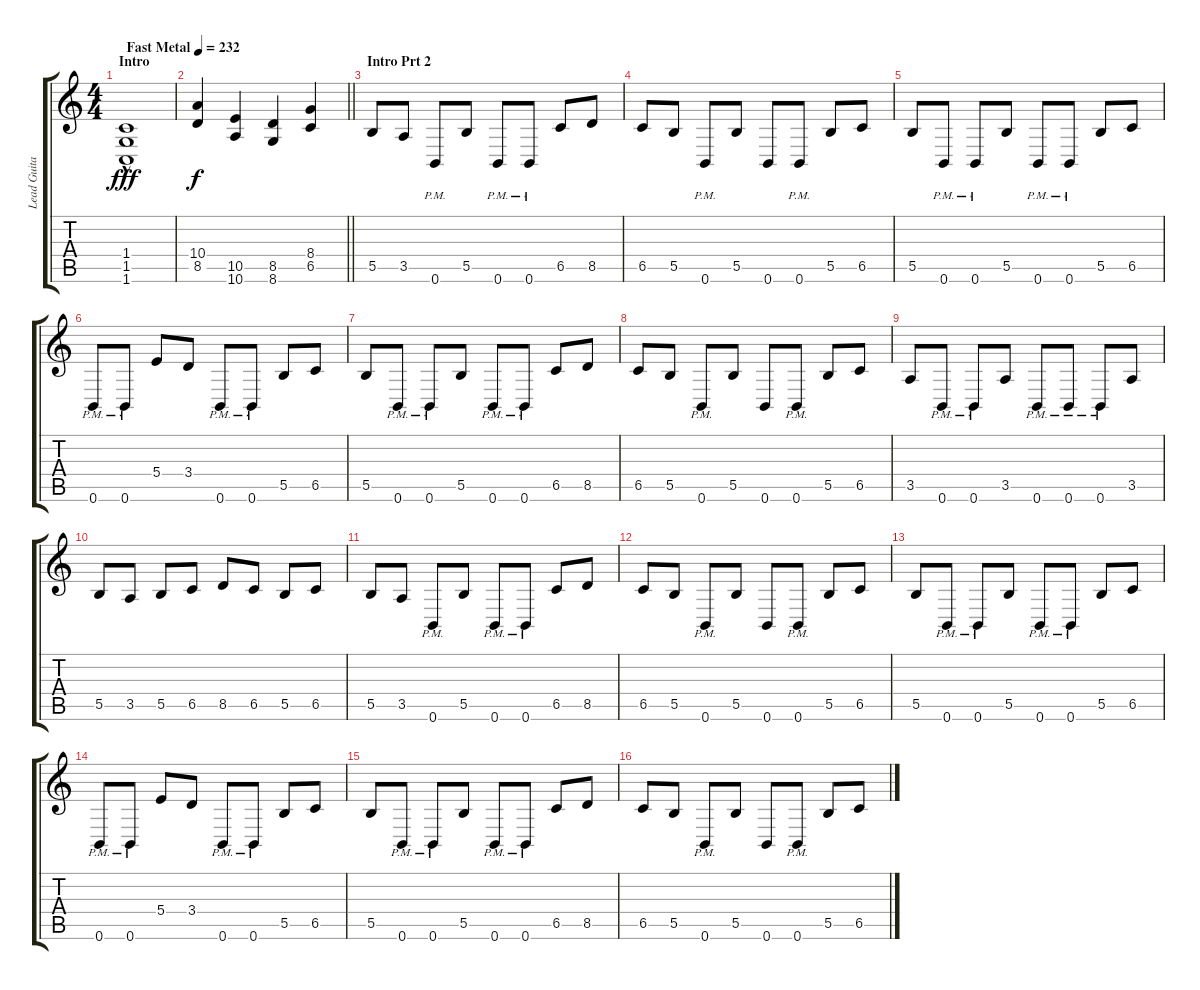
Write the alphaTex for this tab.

\track ("Lead Guitar" "Lead Guita") {instrument distortionguitar}
\staff {score tabs}
\tuning (Db4 Ab3 E3 B2 Gb2 B1) {hide}
\ts (4 4)
\section ("" "Intro")
\tempo (232 "Fast Metal")
\clef g2
\ks c
(1.4{hac} 1.5{hac} 1.6{hac}).1{dy fff instrument distortionguitar} |
\barLineRight lightlight
(10.4 8.5).4{dy f} (10.5 10.6).4 (8.5 8.6).4 (8.4 6.5).4 |
\section ("" "Intro Prt 2")
5.5.8 3.5.8 0.6{pm}.8 5.5.8 0.6{pm}.8 0.6{pm}.8 6.5.8 8.5.8 |
6.5.8 5.5.8 0.6{pm}.8 5.5.8 0.6.8 0.6{pm}.8 5.5.8 6.5.8 |
5.5.8 0.6{pm}.8 0.6{pm}.8 5.5.8 0.6{pm}.8 0.6{pm}.8 5.5.8 6.5.8 |
0.6{pm}.8 0.6{pm}.8 5.4.8 3.4.8 0.6{pm}.8 0.6{pm}.8 5.5.8 6.5.8 |
5.5.8 0.6{pm}.8 0.6{pm}.8 5.5.8 0.6{pm}.8 0.6{pm}.8 6.5.8 8.5.8 |
6.5.8 5.5.8 0.6{pm}.8 5.5.8 0.6.8 0.6{pm}.8 5.5.8 6.5.8 |
3.5.8 0.6{pm}.8 0.6{pm}.8 3.5.8 0.6{pm}.8 0.6{pm}.8 0.6{pm}.8 3.5.8 |
5.5.8 3.5.8 5.5.8 6.5.8 8.5.8 6.5.8 5.5.8 6.5.8 |
5.5.8 3.5.8 0.6{pm}.8 5.5.8 0.6{pm}.8 0.6{pm}.8 6.5.8 8.5.8 |
6.5.8 5.5.8 0.6{pm}.8 5.5.8 0.6.8 0.6{pm}.8 5.5.8 6.5.8 |
5.5.8 0.6{pm}.8 0.6{pm}.8 5.5.8 0.6{pm}.8 0.6{pm}.8 5.5.8 6.5.8 |
0.6{pm}.8 0.6{pm}.8 5.4.8 3.4.8 0.6{pm}.8 0.6{pm}.8 5.5.8 6.5.8 |
5.5.8 0.6{pm}.8 0.6{pm}.8 5.5.8 0.6{pm}.8 0.6{pm}.8 6.5.8 8.5.8 |
6.5.8 5.5.8 0.6{pm}.8 5.5.8 0.6.8 0.6{pm}.8 5.5.8 6.5.8
